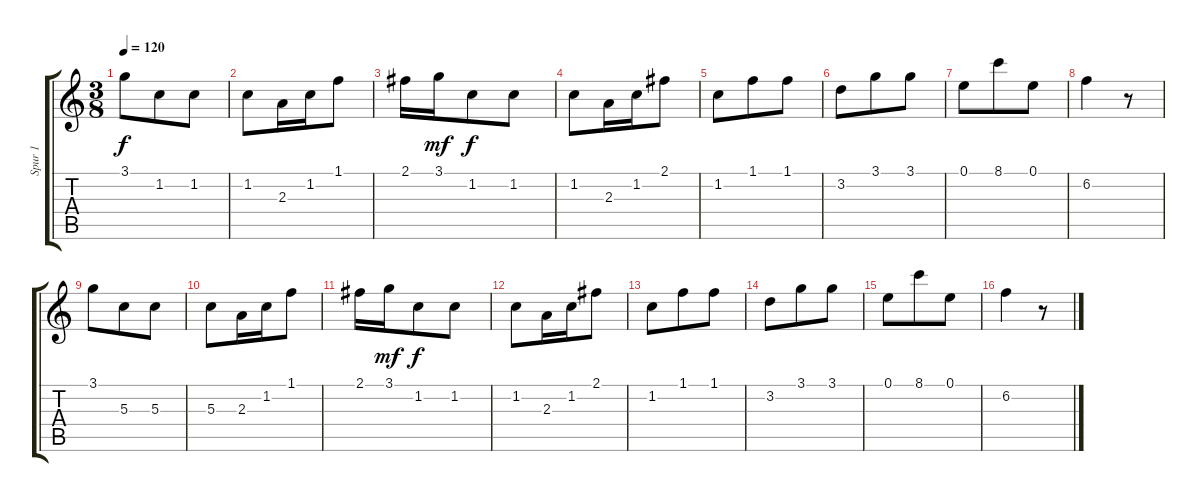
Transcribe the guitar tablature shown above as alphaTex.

\track ("Spur 1" "Spur 1") {instrument acousticguitarnylon}
\staff {score tabs}
\tuning (E4 B3 G3 D3 A2 E2) {hide}
\ts (3 8)
\tempo 120
\clef g2
\ks c
3.1.8{dy f} 1.2.8 1.2.8 |
1.2.8 2.3.16 1.2.16 1.1.8 |
2.1.16 3.1.16{dy mf} 1.2.8{dy f} 1.2.8 |
1.2.8 2.3.16 1.2.16 2.1.8 |
1.2.8 1.1.8 1.1.8 |
3.2.8 3.1.8 3.1.8 |
0.1.8 8.1.8 0.1.8 |
6.2.4 r.8 |
3.1.8 5.3.8 5.3.8 |
5.3.8 2.3.16 1.2.16 1.1.8 |
2.1.16 3.1.16{dy mf} 1.2.8{dy f} 1.2.8 |
1.2.8 2.3.16 1.2.16 2.1.8 |
1.2.8 1.1.8 1.1.8 |
3.2.8 3.1.8 3.1.8 |
0.1.8 8.1.8 0.1.8 |
6.2.4 r.8
